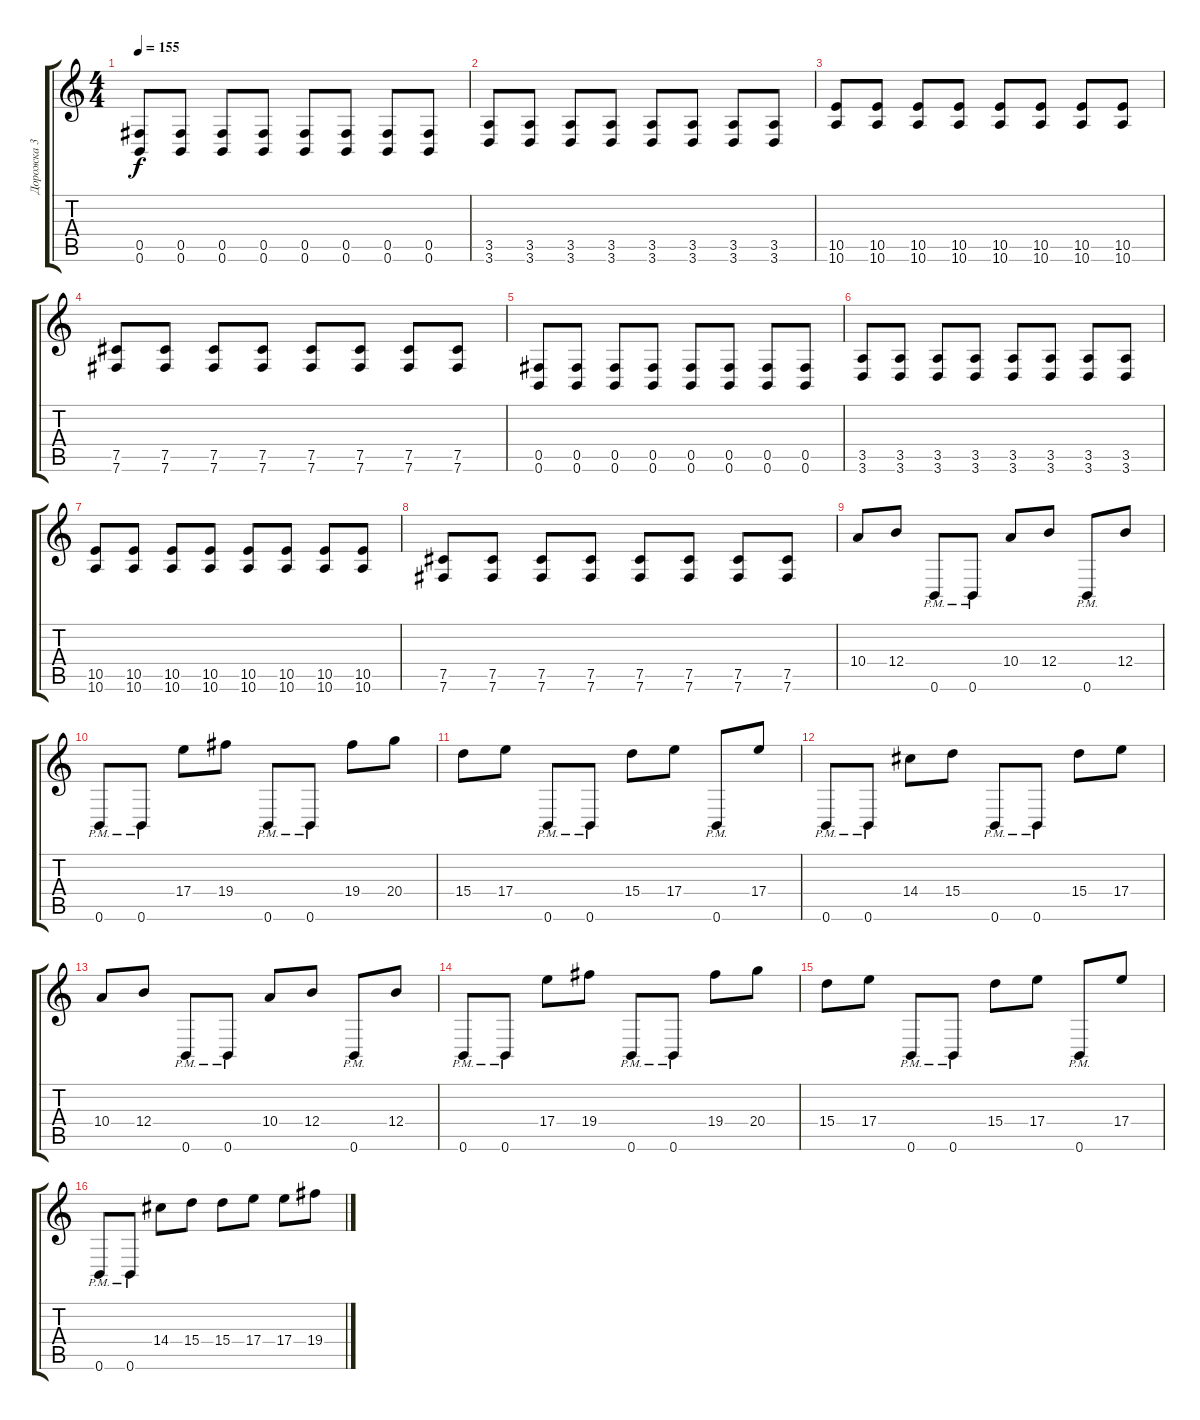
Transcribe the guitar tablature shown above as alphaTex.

\track ("Дорожка 3" "Дорожка 3") {instrument distortionguitar}
\staff {score tabs}
\tuning (Db4 Ab3 E3 B2 Gb2 B1) {hide}
\ts (4 4)
\tempo 155
\clef g2
\ks c
(0.5 0.6).8{dy f} (0.5 0.6).8 (0.5 0.6).8 (0.5 0.6).8 (0.5 0.6).8 (0.5 0.6).8 (0.5 0.6).8 (0.5 0.6).8 |
(3.5 3.6).8 (3.5 3.6).8 (3.5 3.6).8 (3.5 3.6).8 (3.5 3.6).8 (3.5 3.6).8 (3.5 3.6).8 (3.5 3.6).8 |
(10.5 10.6).8 (10.5 10.6).8 (10.5 10.6).8 (10.5 10.6).8 (10.5 10.6).8 (10.5 10.6).8 (10.5 10.6).8 (10.5 10.6).8 |
(7.5 7.6).8 (7.5 7.6).8 (7.5 7.6).8 (7.5 7.6).8 (7.5 7.6).8 (7.5 7.6).8 (7.5 7.6).8 (7.5 7.6).8 |
(0.5 0.6).8 (0.5 0.6).8 (0.5 0.6).8 (0.5 0.6).8 (0.5 0.6).8 (0.5 0.6).8 (0.5 0.6).8 (0.5 0.6).8 |
(3.5 3.6).8 (3.5 3.6).8 (3.5 3.6).8 (3.5 3.6).8 (3.5 3.6).8 (3.5 3.6).8 (3.5 3.6).8 (3.5 3.6).8 |
(10.5 10.6).8 (10.5 10.6).8 (10.5 10.6).8 (10.5 10.6).8 (10.5 10.6).8 (10.5 10.6).8 (10.5 10.6).8 (10.5 10.6).8 |
(7.5 7.6).8 (7.5 7.6).8 (7.5 7.6).8 (7.5 7.6).8 (7.5 7.6).8 (7.5 7.6).8 (7.5 7.6).8 (7.5 7.6).8 |
10.4.8 12.4.8 0.6{pm}.8 0.6{pm}.8 10.4.8 12.4.8 0.6{pm}.8 12.4.8 |
0.6{pm}.8 0.6{pm}.8 17.4.8 19.4.8 0.6{pm}.8 0.6{pm}.8 19.4.8 20.4.8 |
15.4.8 17.4.8 0.6{pm}.8 0.6{pm}.8 15.4.8 17.4.8 0.6{pm}.8 17.4.8 |
0.6{pm}.8 0.6{pm}.8 14.4.8 15.4.8 0.6{pm}.8 0.6{pm}.8 15.4.8 17.4.8 |
10.4.8 12.4.8 0.6{pm}.8 0.6{pm}.8 10.4.8 12.4.8 0.6{pm}.8 12.4.8 |
0.6{pm}.8 0.6{pm}.8 17.4.8 19.4.8 0.6{pm}.8 0.6{pm}.8 19.4.8 20.4.8 |
15.4.8 17.4.8 0.6{pm}.8 0.6{pm}.8 15.4.8 17.4.8 0.6{pm}.8 17.4.8 |
0.6{pm}.8 0.6{pm}.8 14.4.8 15.4.8 15.4.8 17.4.8 17.4.8 19.4.8
